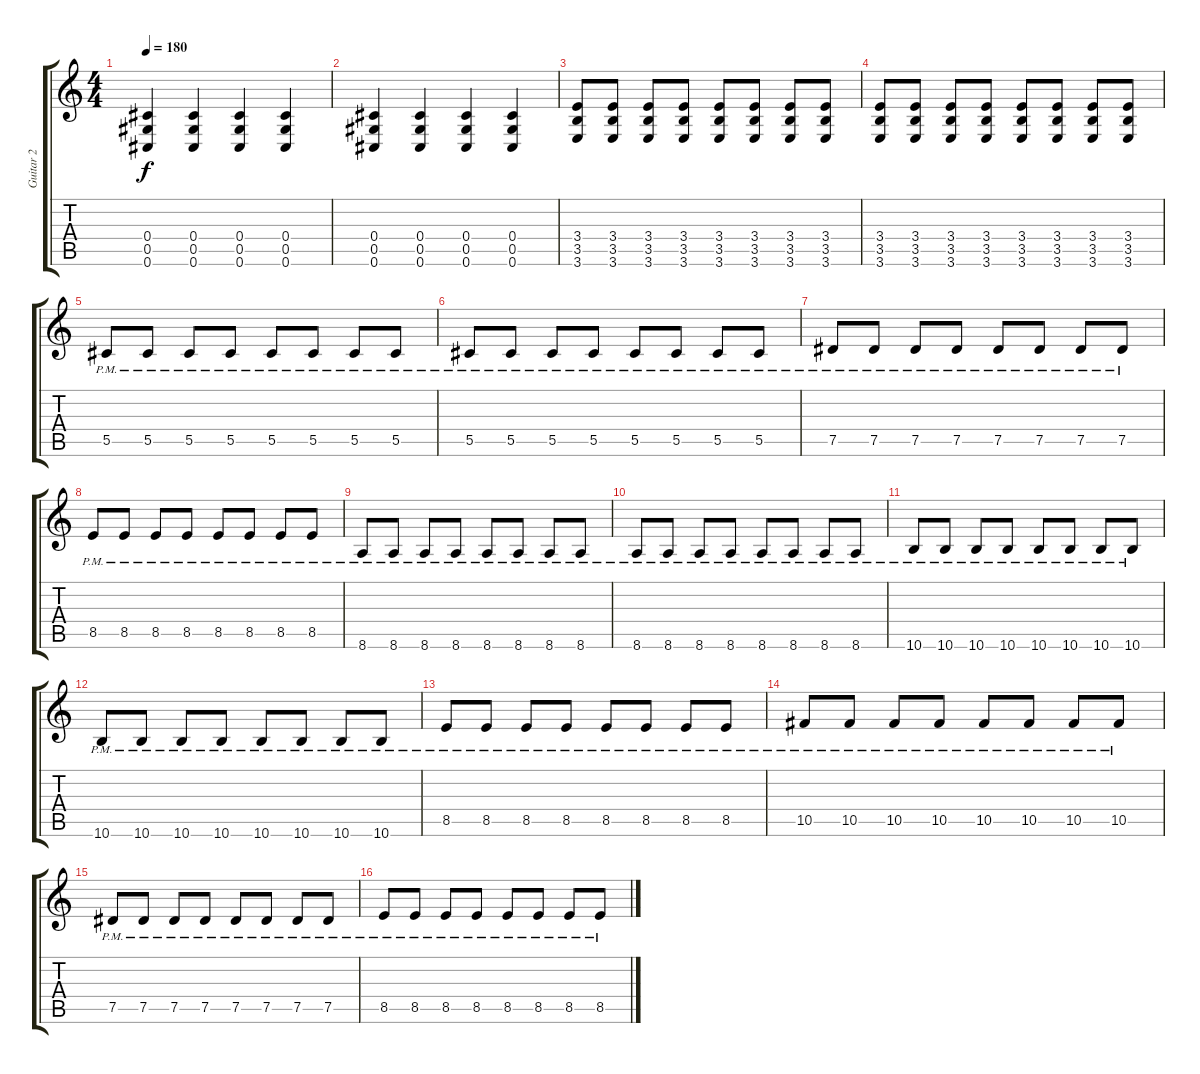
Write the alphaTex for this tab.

\track ("Guitar 2" "Guitar 2") {instrument distortionguitar}
\staff {score tabs}
\tuning (Eb4 Bb3 Gb3 Db3 Ab2 Db2) {hide}
\ts (4 4)
\tempo 180
\clef g2
\ks c
(0.4 0.5 0.6).4{dy f} (0.4 0.5 0.6).4 (0.4 0.5 0.6).4 (0.4 0.5 0.6).4 |
(0.4 0.5 0.6).4 (0.4 0.5 0.6).4 (0.4 0.5 0.6).4 (0.4 0.5 0.6).4 |
(3.4 3.5 3.6).8 (3.4 3.5 3.6).8 (3.4 3.5 3.6).8 (3.4 3.5 3.6).8 (3.4 3.5 3.6).8 (3.4 3.5 3.6).8 (3.4 3.5 3.6).8 (3.4 3.5 3.6).8 |
(3.4 3.5 3.6).8 (3.4 3.5 3.6).8 (3.4 3.5 3.6).8 (3.4 3.5 3.6).8 (3.4 3.5 3.6).8 (3.4 3.5 3.6).8 (3.4 3.5 3.6).8 (3.4 3.5 3.6).8 |
5.5{pm}.8 5.5{pm}.8 5.5{pm}.8 5.5{pm}.8 5.5{pm}.8 5.5{pm}.8 5.5{pm}.8 5.5{pm}.8 |
5.5{pm}.8 5.5{pm}.8 5.5{pm}.8 5.5{pm}.8 5.5{pm}.8 5.5{pm}.8 5.5{pm}.8 5.5{pm}.8 |
7.5{pm}.8 7.5{pm}.8 7.5{pm}.8 7.5{pm}.8 7.5{pm}.8 7.5{pm}.8 7.5{pm}.8 7.5{pm}.8 |
8.5{pm}.8 8.5{pm}.8 8.5{pm}.8 8.5{pm}.8 8.5{pm}.8 8.5{pm}.8 8.5{pm}.8 8.5{pm}.8 |
8.6{pm}.8 8.6{pm}.8 8.6{pm}.8 8.6{pm}.8 8.6{pm}.8 8.6{pm}.8 8.6{pm}.8 8.6{pm}.8 |
8.6{pm}.8 8.6{pm}.8 8.6{pm}.8 8.6{pm}.8 8.6{pm}.8 8.6{pm}.8 8.6{pm}.8 8.6{pm}.8 |
10.6{pm}.8 10.6{pm}.8 10.6{pm}.8 10.6{pm}.8 10.6{pm}.8 10.6{pm}.8 10.6{pm}.8 10.6{pm}.8 |
10.6{pm}.8 10.6{pm}.8 10.6{pm}.8 10.6{pm}.8 10.6{pm}.8 10.6{pm}.8 10.6{pm}.8 10.6{pm}.8 |
8.5{pm}.8 8.5{pm}.8 8.5{pm}.8 8.5{pm}.8 8.5{pm}.8 8.5{pm}.8 8.5{pm}.8 8.5{pm}.8 |
10.5{pm}.8 10.5{pm}.8 10.5{pm}.8 10.5{pm}.8 10.5{pm}.8 10.5{pm}.8 10.5{pm}.8 10.5{pm}.8 |
7.5{pm}.8 7.5{pm}.8 7.5{pm}.8 7.5{pm}.8 7.5{pm}.8 7.5{pm}.8 7.5{pm}.8 7.5{pm}.8 |
8.5{pm}.8 8.5{pm}.8 8.5{pm}.8 8.5{pm}.8 8.5{pm}.8 8.5{pm}.8 8.5{pm}.8 8.5{pm}.8
